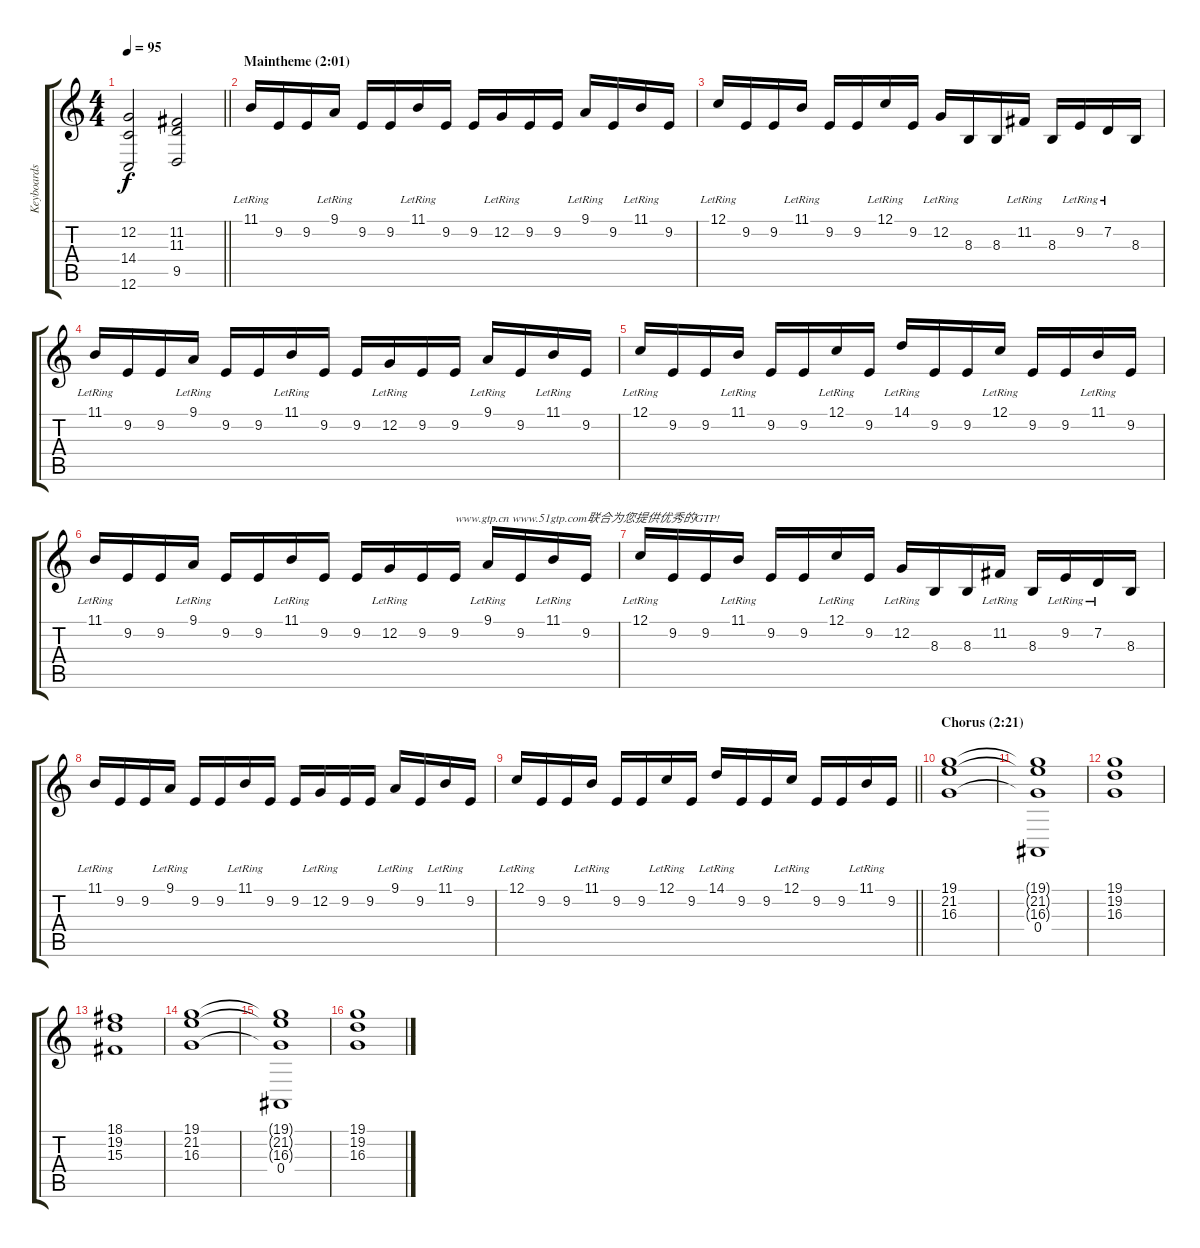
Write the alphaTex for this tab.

\track ("Keyboards" "Keyboards") {instrument stringensemble1}
\staff {score tabs}
\tuning (C4 G3 Eb3 Bb2 F2 C2) {hide}
\ts (4 4)
\tempo 95
\clef g2
\barLineRight lightlight
\ks c
(12.2{t} 14.4{t} 12.6{t}).2{dy f} (11.2 11.3 9.5).2 |
\section ("" "Maintheme (2:01)")
11.1{lr}.16{volume 9 instrument stringensemble1} 9.2.16 9.2.16 9.1{lr}.16 9.2.16 9.2.16 11.1{lr}.16 9.2.16 9.2.16 12.2{lr}.16 9.2.16 9.2.16 9.1{lr}.16 9.2.16 11.1{lr}.16 9.2.16 |
12.1{lr}.16 9.2.16 9.2.16 11.1{lr}.16 9.2.16 9.2.16 12.1{lr}.16 9.2.16 12.2{lr}.16 8.3.16 8.3.16 11.2{lr}.16 8.3.16 9.2{lr}.16 7.2{lr}.16 8.3.16 |
11.1{lr}.16 9.2.16 9.2.16 9.1{lr}.16 9.2.16 9.2.16 11.1{lr}.16 9.2.16 9.2.16 12.2{lr}.16 9.2.16 9.2.16 9.1{lr}.16 9.2.16 11.1{lr}.16 9.2.16 |
12.1{lr}.16 9.2.16 9.2.16 11.1{lr}.16 9.2.16 9.2.16 12.1{lr}.16 9.2.16 14.1{lr}.16 9.2.16 9.2.16 12.1{lr}.16 9.2.16 9.2.16 11.1{lr}.16 9.2.16 |
11.1{lr}.16 9.2.16 9.2.16 9.1{lr}.16 9.2.16 9.2.16 11.1{lr}.16 9.2.16 9.2.16 12.2{lr}.16 9.2.16 9.2.16{txt "www.gtp.cn www.51gtp.com联合为您提供优秀的GTP!"} 9.1{lr}.16 9.2.16 11.1{lr}.16 9.2.16 |
12.1{lr}.16 9.2.16 9.2.16 11.1{lr}.16 9.2.16 9.2.16 12.1{lr}.16 9.2.16 12.2{lr}.16 8.3.16 8.3.16 11.2{lr}.16 8.3.16 9.2{lr}.16 7.2{lr}.16 8.3.16 |
11.1{lr}.16 9.2.16 9.2.16 9.1{lr}.16 9.2.16 9.2.16 11.1{lr}.16 9.2.16 9.2.16 12.2{lr}.16 9.2.16 9.2.16 9.1{lr}.16 9.2.16 11.1{lr}.16 9.2.16 |
\barLineRight lightlight
12.1{lr}.16 9.2.16 9.2.16 11.1{lr}.16 9.2.16 9.2.16 12.1{lr}.16 9.2.16 14.1{lr}.16 9.2.16 9.2.16 12.1{lr}.16 9.2.16 9.2.16 11.1{lr}.16 9.2.16 |
\section ("" "Chorus (2:21)")
(19.1 21.2 16.3).1{volume 6 instrument stringensemble1} |
(19.1{t} 21.2{t} 16.3{t} 0.4).1 |
(19.1 19.2 16.3).1 |
(18.1 19.2 15.3).1 |
(19.1 21.2 16.3).1 |
(19.1{t} 21.2{t} 16.3{t} 0.4).1 |
(19.1 19.2 16.3).1
